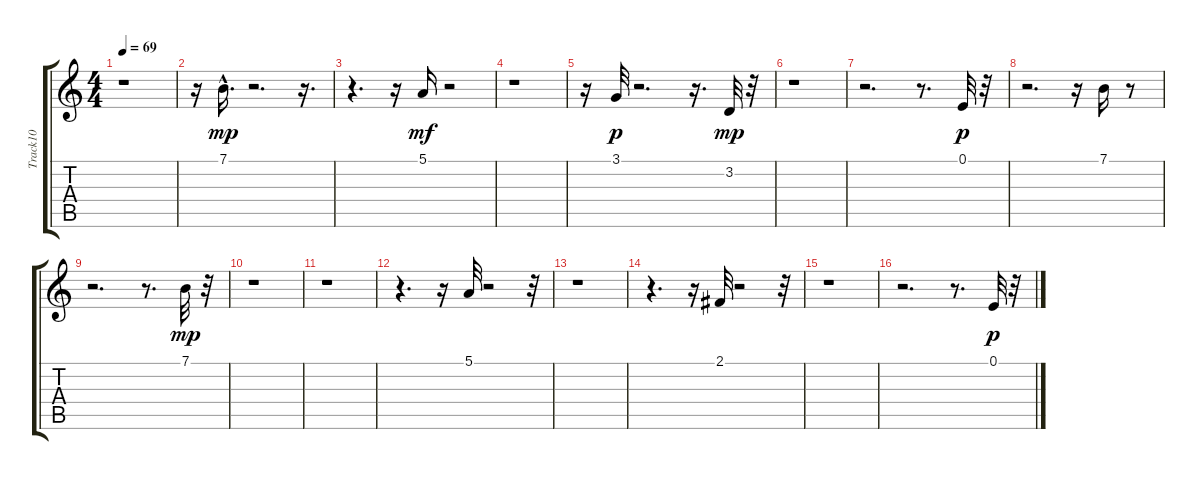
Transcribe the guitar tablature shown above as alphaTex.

\track ("Track10" "Track10") {instrument glockenspiel}
\staff {score tabs}
\tuning (E4 B3 G3 D3 A2 E2) {hide}
\ts (4 4)
\tempo 69
\clef g2
\ks c
r.1{dy mf} |
r.16 7.1{hac}.16{d dy mp} r.2{d} r.16{d} |
r.4{d} r.16 5.1.16{dy mf} r.2 |
r.1 |
r.16 3.1.32{dy p} r.2{d} r.16{d} 3.2.32{dy mp} r.32 |
r.1 |
r.2{d} r.8{d} 0.1.32{dy p} r.32 |
r.2{d} r.16 7.1.16 r.8 |
r.2{d} r.8{d} 7.1.32{dy mp} r.32 |
r.1 |
r.1 |
r.4{d} r.16 5.1.32 r.2 r.32 |
r.1 |
r.4{d} r.16 2.1.32 r.2 r.32 |
r.1 |
r.2{d} r.8{d} 0.1.32{dy p} r.32
